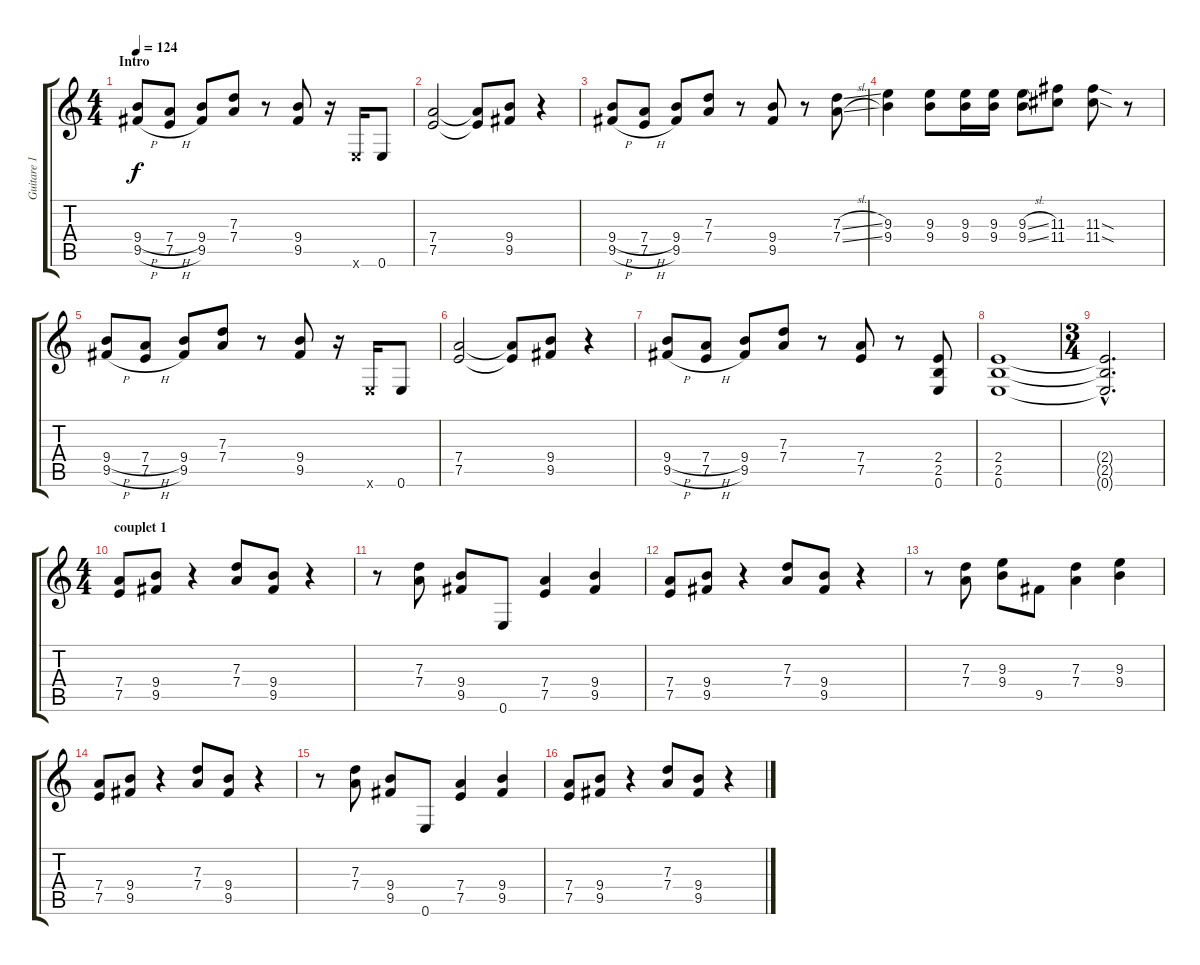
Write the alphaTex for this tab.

\track ("Guitare 1" "Guitare 1") {instrument distortionguitar}
\staff {score tabs}
\tuning (E4 B3 G3 D3 A2 E2) {hide}
\ts (4 4)
\section ("" "Intro")
\tempo 124
\clef g2
\ks c
(9.4{h} 9.5{h}).8{dy f instrument distortionguitar} (7.4{h} 7.5{h}).8 (9.4 9.5).8 (7.3 7.4).8 r.8 (9.4 9.5).8 r.16 0.6{x}.16 0.6.8 |
(7.4 7.5).2 (7.4{t} 7.5{t}).8 (9.4 9.5).8 r.4 |
(9.4{h} 9.5{h}).8 (7.4{h} 7.5{h}).8 (9.4 9.5).8 (7.3 7.4).8 r.8 (9.4 9.5).8 r.8 (7.3{sl} 7.4{sl}).8 |
(9.3 9.4).4 (9.3 9.4).8 (9.3 9.4).16 (9.3 9.4).16 (9.3{sl} 9.4{sl}).8 (11.3 11.4).8 (11.3{sod} 11.4{sod}).8 r.8 |
(9.4{h} 9.5{h}).8 (7.4{h} 7.5{h}).8 (9.4 9.5).8 (7.3 7.4).8 r.8 (9.4 9.5).8 r.16 0.6{x}.16 0.6.8 |
(7.4 7.5).2 (7.4{t} 7.5{t}).8 (9.4 9.5).8 r.4 |
(9.4{h} 9.5{h}).8 (7.4{h} 7.5{h}).8 (9.4 9.5).8 (7.3 7.4).8 r.8 (7.4 7.5).8 r.8 (2.4 2.5 0.6).8 |
(2.4 2.5 0.6).1 |
\ts (3 4)
(2.4{hac t} 2.5{hac t} 0.6{hac t}).2{d} |
\ts (4 4)
\section ("" "couplet 1")
(7.4 7.5).8 (9.4 9.5).8 r.4 (7.3 7.4).8 (9.4 9.5).8 r.4 |
r.8 (7.3 7.4).8 (9.4 9.5).8 0.6.8 (7.4 7.5).4 (9.4 9.5).4 |
(7.4 7.5).8 (9.4 9.5).8 r.4 (7.3 7.4).8 (9.4 9.5).8 r.4 |
r.8 (7.3 7.4).8 (9.3 9.4).8 9.5.8 (7.3 7.4).4 (9.3 9.4).4 |
(7.4 7.5).8 (9.4 9.5).8 r.4 (7.3 7.4).8 (9.4 9.5).8 r.4 |
r.8 (7.3 7.4).8 (9.4 9.5).8 0.6.8 (7.4 7.5).4 (9.4 9.5).4 |
(7.4 7.5).8 (9.4 9.5).8 r.4 (7.3 7.4).8 (9.4 9.5).8 r.4
